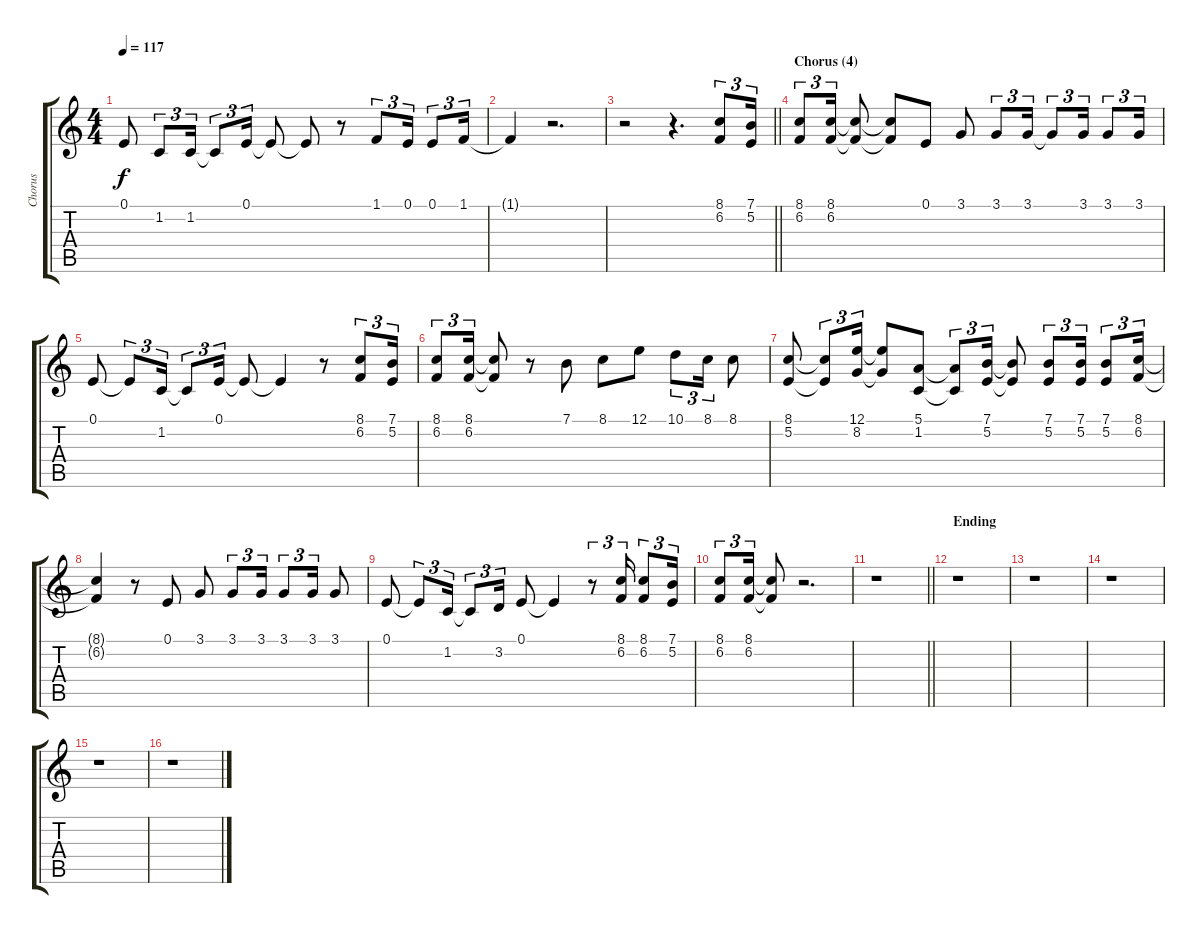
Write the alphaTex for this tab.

\track ("Chorus" "Chorus") {instrument sopranosax}
\staff {score tabs}
\tuning (E4 B3 G3 D3 A2 E2) {hide}
\ts (4 4)
\tempo 117
\clef g2
\ks aminor
0.1.8{dy f} 1.2.8{tu (3 2)} 1.2.16{tu (3 2)} 1.2{t}.8{tu (3 2)} 0.1.16{tu (3 2)} 0.1{t}.8 0.1{t}.8 r.8 1.1.8{tu (3 2)} 0.1.16{tu (3 2)} 0.1.8{tu (3 2)} 1.1.16{tu (3 2)} |
1.1{t}.4 r.2{d} |
\barLineRight lightlight
r.2 r.4{d} (8.1 6.2).8{tu (3 2)} (7.1 5.2).16{tu (3 2)} |
\section ("" "Chorus (4)")
(8.1 6.2).8{tu (3 2)} (8.1 6.2).16{tu (3 2)} (8.1{t} 6.2{t}).8 (8.1{t} 6.2{t}).8 0.1.8 3.1.8 3.1.8{tu (3 2)} 3.1.16{tu (3 2)} 3.1{t}.8{tu (3 2)} 3.1.16{tu (3 2)} 3.1.8{tu (3 2)} 3.1.16{tu (3 2)} |
0.1.8 0.1{t}.8{tu (3 2)} 1.2.16{tu (3 2)} 1.2{t}.8{tu (3 2)} 0.1.16{tu (3 2)} 0.1{t}.8 0.1{t}.4 r.8 (8.1 6.2).8{tu (3 2)} (7.1 5.2).16{tu (3 2)} |
(8.1 6.2).8{tu (3 2)} (8.1 6.2).16{tu (3 2)} (8.1{t} 6.2{t}).8 r.8 7.1.8 8.1.8 12.1.8 10.1.8{tu (3 2)} 8.1.16{tu (3 2)} 8.1.8 |
(8.1 5.2).8 (8.1{t} 5.2{t}).8{tu (3 2)} (12.1 8.2).16{tu (3 2)} (12.1{t} 8.2{t}).8 (5.1 1.2).8 (5.1{t} 1.2{t}).8{tu (3 2)} (7.1 5.2).16{tu (3 2)} (7.1{t} 5.2{t}).8 (7.1 5.2).8{tu (3 2)} (7.1 5.2).16{tu (3 2)} (7.1 5.2).8{tu (3 2)} (8.1 6.2).16{tu (3 2)} |
(8.1{t} 6.2{t}).4 r.8 0.1.8 3.1.8 3.1.8{tu (3 2)} 3.1.16{tu (3 2)} 3.1.8{tu (3 2)} 3.1.16{tu (3 2)} 3.1.8 |
0.1.8 0.1{t}.8{tu (3 2)} 1.2.16{tu (3 2)} 1.2{t}.8{tu (3 2)} 3.2.16{tu (3 2)} 0.1.8 0.1{t}.4 r.8{tu (3 2)} (8.1 6.2).16{tu (3 2)} (8.1 6.2).8{tu (3 2)} (7.1 5.2).16{tu (3 2)} |
(8.1 6.2).8{tu (3 2)} (8.1 6.2).16{tu (3 2)} (8.1{t} 6.2{t}).8 r.2{d} |
\barLineRight lightlight
r.1 |
\section ("" "Ending")
r.1 |
r.1 |
r.1 |
r.1 |
r.1
